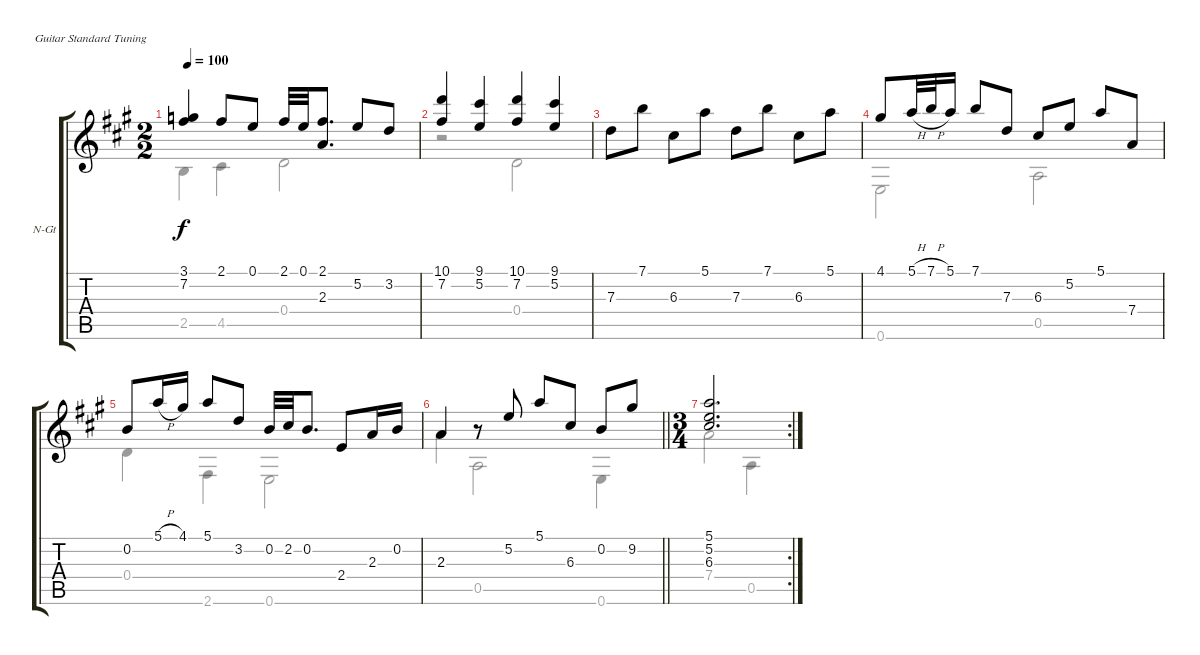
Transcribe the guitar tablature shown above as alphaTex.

\bracketExtendMode groupsimilarinstruments
\firstSystemTrackNameOrientation horizontal
\otherSystemsTrackNameOrientation horizontal
\track ("Allemand" "N-Gt") {instrument acousticguitarnylon}
\staff {score tabs}
\tuning (E4 B3 G3 D3 A2 E2)
\voice
\ts (2 2)
\tempo 100
\clef g2
\ks a
(3.1 7.2).4{dy f} 2.1.8 0.1.8 2.1.32 0.1.32 (2.1 2.3).8{d} 5.2.8 3.2.8 |
(10.1 7.2).4 (9.1 5.2).4 (10.1 7.2).4 (9.1 5.2).4 |
7.3.8 7.1.8 6.3.8 5.1.8 7.3.8 7.1.8 6.3.8 5.1.8 |
4.1.8 5.1{h}.32 7.1{h}.32 5.1.16 7.1.8 7.3.8 6.3.8 5.2.8 5.1.8 7.4.8 |
0.2.8 5.1{h}.16 4.1.16 5.1.8 3.2.8 0.2.32 2.2.32 0.2.8{d} 2.4.8 2.3.16 0.2.16 |
\barLineRight lightlight
2.3.4 r.8 5.2.8 5.1.8 6.3.8 0.2.8 9.2.8 |
\rc 2
\ts (3 4)
\beaming (8 2 2 2 2)
(5.1 5.2 6.3).2{d}
\voice
\clef g2
\ottava regular
\simile none
\ks a
2.5.4{dy f} 4.5.4 0.4.2 |
r.2 0.4.2 |
|
0.6.2 0.5.2 |
0.4.4 2.6.4 0.6.2 |
\barLineRight lightlight
2.3.4 0.5.2 0.6.4 |
7.4.2 0.5.4
